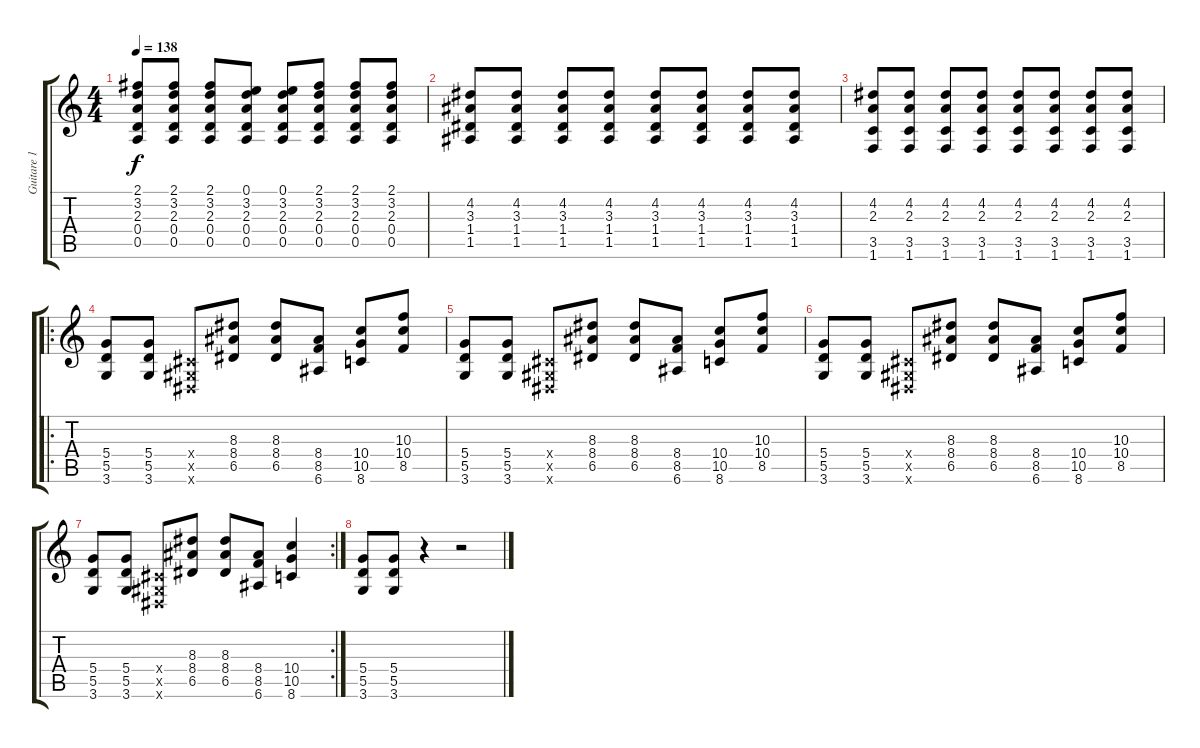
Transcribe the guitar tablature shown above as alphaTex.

\track ("Guitare 1" "Guitare 1") {instrument distortionguitar}
\staff {score tabs}
\tuning (E4 B3 G3 D3 A2 E2) {hide}
\ts (4 4)
\tempo 138
\clef g2
\ks c
(2.1 3.2 2.3 0.4 0.5).8{dy f} (2.1 3.2 2.3 0.4 0.5).8 (2.1 3.2 2.3 0.4 0.5).8 (0.1 3.2 2.3 0.4 0.5).8 (0.1 3.2 2.3 0.4 0.5).8 (2.1 3.2 2.3 0.4 0.5).8 (2.1 3.2 2.3 0.4 0.5).8 (2.1 3.2 2.3 0.4 0.5).8 |
(4.2 3.3 1.4 1.5).8 (4.2 3.3 1.4 1.5).8 (4.2 3.3 1.4 1.5).8 (4.2 3.3 1.4 1.5).8 (4.2 3.3 1.4 1.5).8 (4.2 3.3 1.4 1.5).8 (4.2 3.3 1.4 1.5).8 (4.2 3.3 1.4 1.5).8 |
(4.2 2.3 3.5 1.6).8 (4.2 2.3 3.5 1.6).8 (4.2 2.3 3.5 1.6).8 (4.2 2.3 3.5 1.6).8 (4.2 2.3 3.5 1.6).8 (4.2 2.3 3.5 1.6).8 (4.2 2.3 3.5 1.6).8 (4.2 2.3 3.5 1.6).8 |
\ro
(5.4 5.5 3.6).8 (5.4 5.5 3.6).8 (-1.4{x} -1.5{x} -1.6{x}).8 (8.3 8.4 6.5).8 (8.3 8.4 6.5).8 (8.4 8.5 6.6).8 (10.4 10.5 8.6).8 (10.3 10.4 8.5).8 |
(5.4 5.5 3.6).8 (5.4 5.5 3.6).8 (-1.4{x} -1.5{x} -1.6{x}).8 (8.3 8.4 6.5).8 (8.3 8.4 6.5).8 (8.4 8.5 6.6).8 (10.4 10.5 8.6).8 (10.3 10.4 8.5).8 |
(5.4 5.5 3.6).8 (5.4 5.5 3.6).8 (-1.4{x} -1.5{x} -1.6{x}).8 (8.3 8.4 6.5).8 (8.3 8.4 6.5).8 (8.4 8.5 6.6).8 (10.4 10.5 8.6).8 (10.3 10.4 8.5).8 |
\rc 2
(5.4 5.5 3.6).8 (5.4 5.5 3.6).8 (-1.4{x} -1.5{x} -1.6{x}).8 (8.3 8.4 6.5).8 (8.3 8.4 6.5).8 (8.4 8.5 6.6).8 (10.4 10.5 8.6).4 |
(5.4 5.5 3.6).8 (5.4 5.5 3.6).8 r.4 r.2
